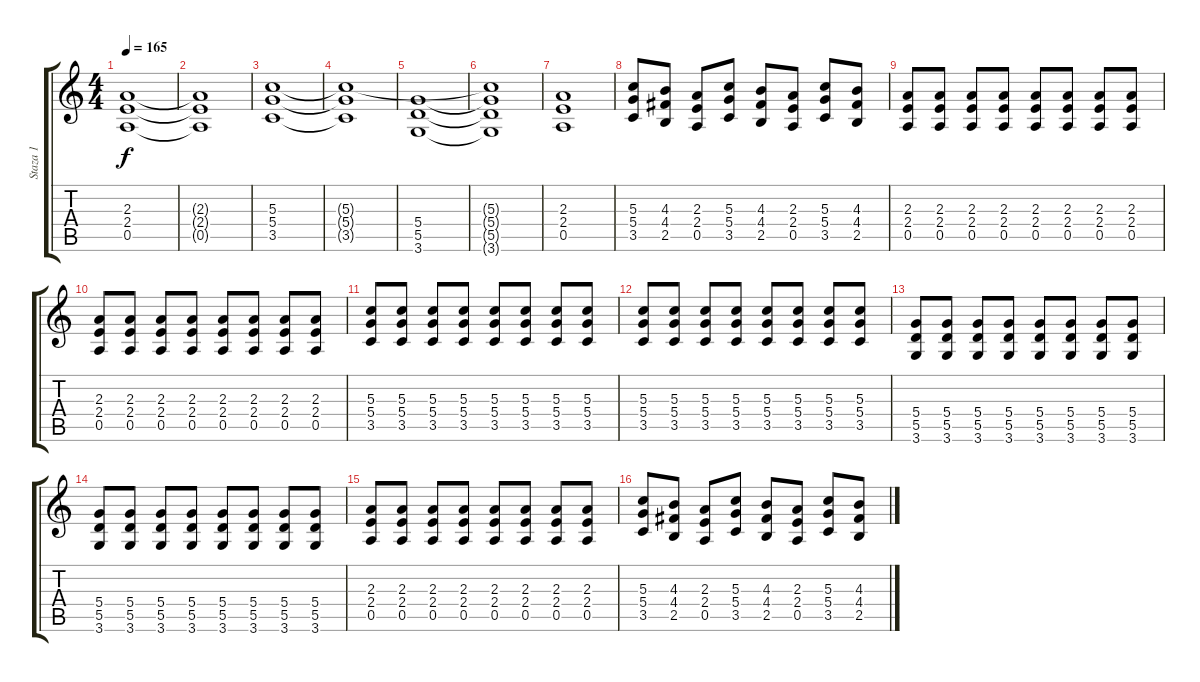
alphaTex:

\track ("Staza 1" "Staza 1") {instrument distortionguitar}
\staff {score tabs}
\tuning (E4 B3 G3 D3 A2 E2) {hide}
\ts (4 4)
\tempo 165
\clef g2
\ks c
(2.3 2.4 0.5).1{dy f} |
(2.3{t} 2.4{t} 0.5{t}).1 |
(5.3 5.4 3.5).1 |
(5.3{t} 5.4{t} 3.5{t}).1 |
(5.4 5.5 3.6).1 |
(5.3{t} 5.4{t} 5.5{t} 3.6{t}).1 |
(2.3 2.4 0.5).1 |
(5.3 5.4 3.5).8 (4.3 4.4 2.5).8 (2.3 2.4 0.5).8 (5.3 5.4 3.5).8 (4.3 4.4 2.5).8 (2.3 2.4 0.5).8 (5.3 5.4 3.5).8 (4.3 4.4 2.5).8 |
(2.3 2.4 0.5).8 (2.3 2.4 0.5).8 (2.3 2.4 0.5).8 (2.3 2.4 0.5).8 (2.3 2.4 0.5).8 (2.3 2.4 0.5).8 (2.3 2.4 0.5).8 (2.3 2.4 0.5).8 |
(2.3 2.4 0.5).8 (2.3 2.4 0.5).8 (2.3 2.4 0.5).8 (2.3 2.4 0.5).8 (2.3 2.4 0.5).8 (2.3 2.4 0.5).8 (2.3 2.4 0.5).8 (2.3 2.4 0.5).8 |
(5.3 5.4 3.5).8 (5.3 5.4 3.5).8 (5.3 5.4 3.5).8 (5.3 5.4 3.5).8 (5.3 5.4 3.5).8 (5.3 5.4 3.5).8 (5.3 5.4 3.5).8 (5.3 5.4 3.5).8 |
(5.3 5.4 3.5).8 (5.3 5.4 3.5).8 (5.3 5.4 3.5).8 (5.3 5.4 3.5).8 (5.3 5.4 3.5).8 (5.3 5.4 3.5).8 (5.3 5.4 3.5).8 (5.3 5.4 3.5).8 |
(5.4 5.5 3.6).8 (5.4 5.5 3.6).8 (5.4 5.5 3.6).8 (5.4 5.5 3.6).8 (5.4 5.5 3.6).8 (5.4 5.5 3.6).8 (5.4 5.5 3.6).8 (5.4 5.5 3.6).8 |
(5.4 5.5 3.6).8 (5.4 5.5 3.6).8 (5.4 5.5 3.6).8 (5.4 5.5 3.6).8 (5.4 5.5 3.6).8 (5.4 5.5 3.6).8 (5.4 5.5 3.6).8 (5.4 5.5 3.6).8 |
(2.3 2.4 0.5).8 (2.3 2.4 0.5).8 (2.3 2.4 0.5).8 (2.3 2.4 0.5).8 (2.3 2.4 0.5).8 (2.3 2.4 0.5).8 (2.3 2.4 0.5).8 (2.3 2.4 0.5).8 |
(5.3 5.4 3.5).8 (4.3 4.4 2.5).8 (2.3 2.4 0.5).8 (5.3 5.4 3.5).8 (4.3 4.4 2.5).8 (2.3 2.4 0.5).8 (5.3 5.4 3.5).8 (4.3 4.4 2.5).8
